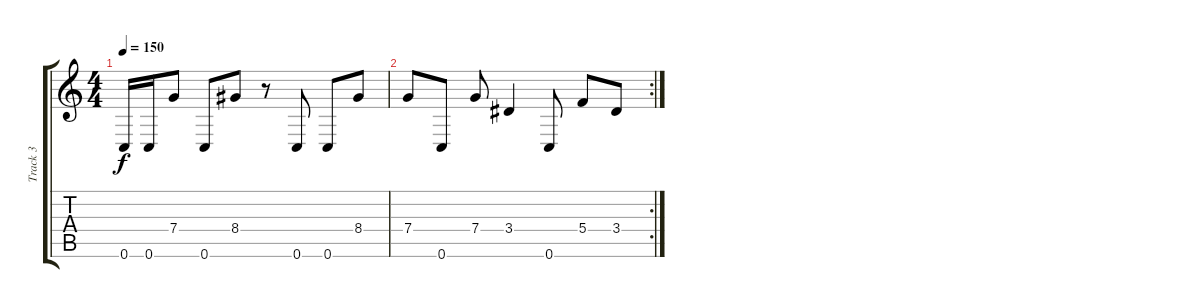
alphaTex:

\track ("Track 3" "Track 3") {instrument overdrivenguitar}
\staff {score tabs}
\tuning (D4 A3 F3 C3 G2 C2) {hide}
\ts (4 4)
\tempo 150
\clef g2
\ks c
0.6.16{dy f} 0.6.16 7.4.8 0.6.8 8.4.8 r.8 0.6.8 0.6.8 8.4.8 |
\rc 2
7.4.8 0.6.8 7.4.8 3.4.4 0.6.8 5.4.8 3.4.8
